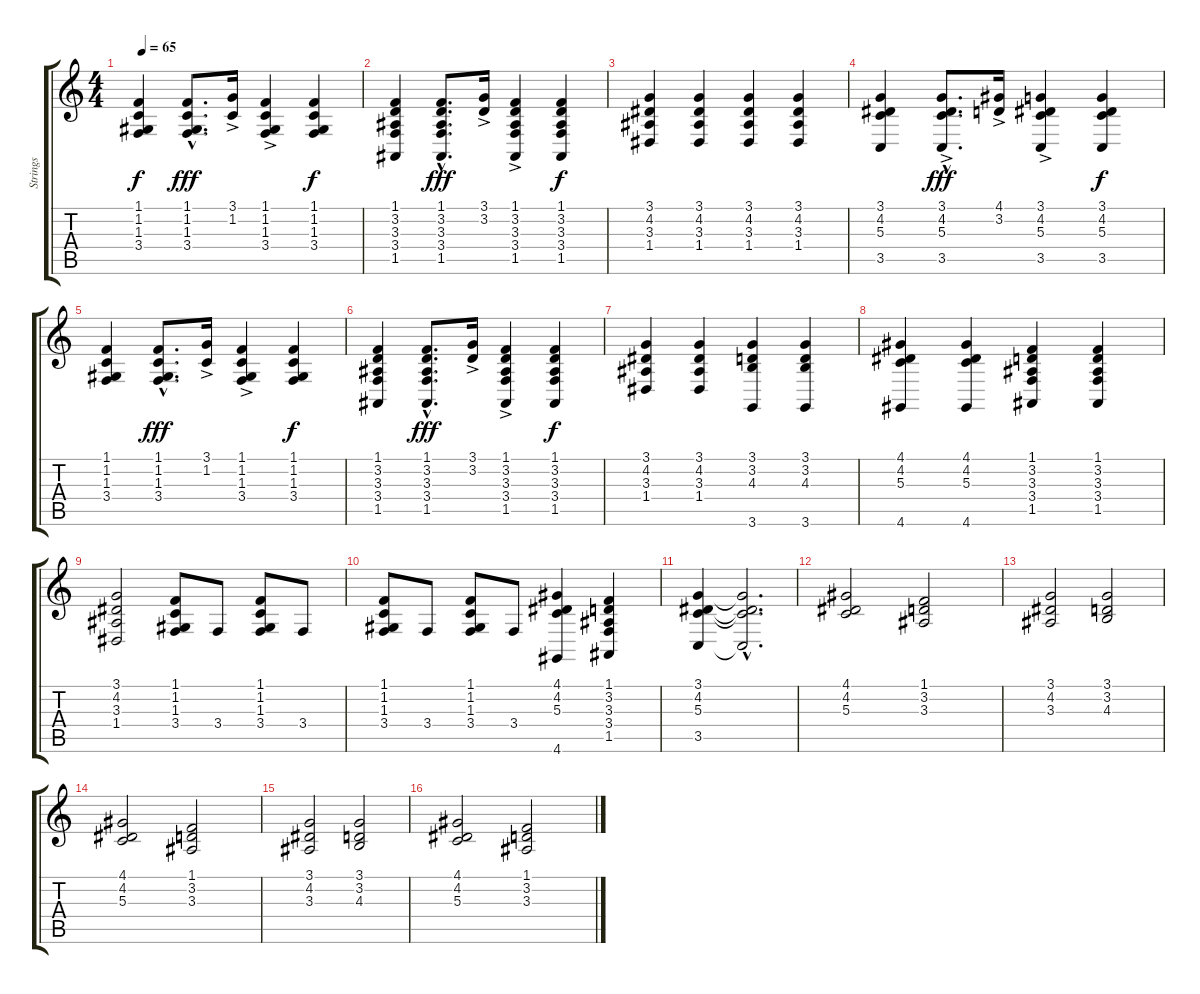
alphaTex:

\track ("Strings" "Strings") {instrument stringensemble1}
\staff {score tabs}
\tuning (E4 B3 G3 D3 A2 E2) {hide}
\ts (4 4)
\tempo 65
\clef g2
\ks c
(1.1 1.2 1.3 3.4).4{dy f} (1.1{hac} 1.2{hac} 1.3{hac} 3.4{hac}).8{d dy fff} (3.1{ac} 1.2{ac}).16 (1.1{ac} 1.2{ac} 1.3{ac} 3.4).4 (1.1 1.2 1.3 3.4).4{dy f} |
(1.1 3.2 3.3 3.4 1.5).4 (1.1{hac} 3.2{hac} 3.3{hac} 3.4{hac} 1.5{hac}).8{d dy fff} (3.1{ac} 3.2{ac}).16 (1.1{ac} 3.2{ac} 3.3{ac} 3.4 1.5).4 (1.1 3.2 3.3 3.4 1.5).4{dy f} |
(3.1 4.2 3.3 1.4).4 (3.1 4.2 3.3 1.4).4 (3.1 4.2 3.3 1.4).4 (3.1 4.2 3.3 1.4).4 |
(3.1 4.2 5.3 3.5).4 (3.1{ac} 4.2{ac} 5.3{ac} 3.5{hac}).8{d dy fff} (4.1{ac} 3.2{ac}).16 (3.1{ac} 4.2{ac} 5.3{ac} 3.5).4 (3.1 4.2 5.3 3.5).4{dy f} |
(1.1 1.2 1.3 3.4).4 (1.1{hac} 1.2{hac} 1.3{hac} 3.4{hac}).8{d dy fff} (3.1{ac} 1.2{ac}).16 (1.1{ac} 1.2{ac} 1.3{ac} 3.4{ac}).4 (1.1 1.2 1.3 3.4).4{dy f} |
(1.1 3.2 3.3 3.4 1.5).4 (1.1{hac} 3.2{hac} 3.3{hac} 3.4{hac} 1.5{hac}).8{d dy fff} (3.1{ac} 3.2{ac}).16 (1.1{ac} 3.2{ac} 3.3{ac} 3.4 1.5).4 (1.1 3.2 3.3 3.4 1.5).4{dy f} |
(3.1 4.2 3.3 1.4).4 (3.1 4.2 3.3 1.4).4 (3.1 3.2 4.3 3.6).4 (3.1 3.2 4.3 3.6).4 |
(4.1 4.2 5.3 4.6).4 (4.1 4.2 5.3 4.6).4 (1.1 3.2 3.3 3.4 1.5).4 (1.1 3.2 3.3 3.4 1.5).4 |
(3.1 4.2 3.3 1.4).2 (1.1 1.2 1.3 3.4).8 3.4.8 (1.1 1.2 1.3 3.4).8 3.4.8 |
(1.1 1.2 1.3 3.4).8 3.4.8 (1.1 1.2 1.3 3.4).8 3.4.8 (4.1 4.2 5.3 4.6).4 (1.1 3.2 3.3 3.4 1.5).4 |
(3.1 4.2 5.3 3.5).4{volume 9} (3.1{hac t} 4.2{hac t} 5.3{hac t} 3.5{hac t}).2{d} |
(4.1 4.2 5.3).2 (1.1 3.2 3.3).2 |
(3.1 4.2 3.3).2 (3.1 3.2 4.3).2 |
(4.1 4.2 5.3).2 (1.1 3.2 3.3).2 |
(3.1 4.2 3.3).2 (3.1 3.2 4.3).2 |
(4.1 4.2 5.3).2 (1.1 3.2 3.3).2
